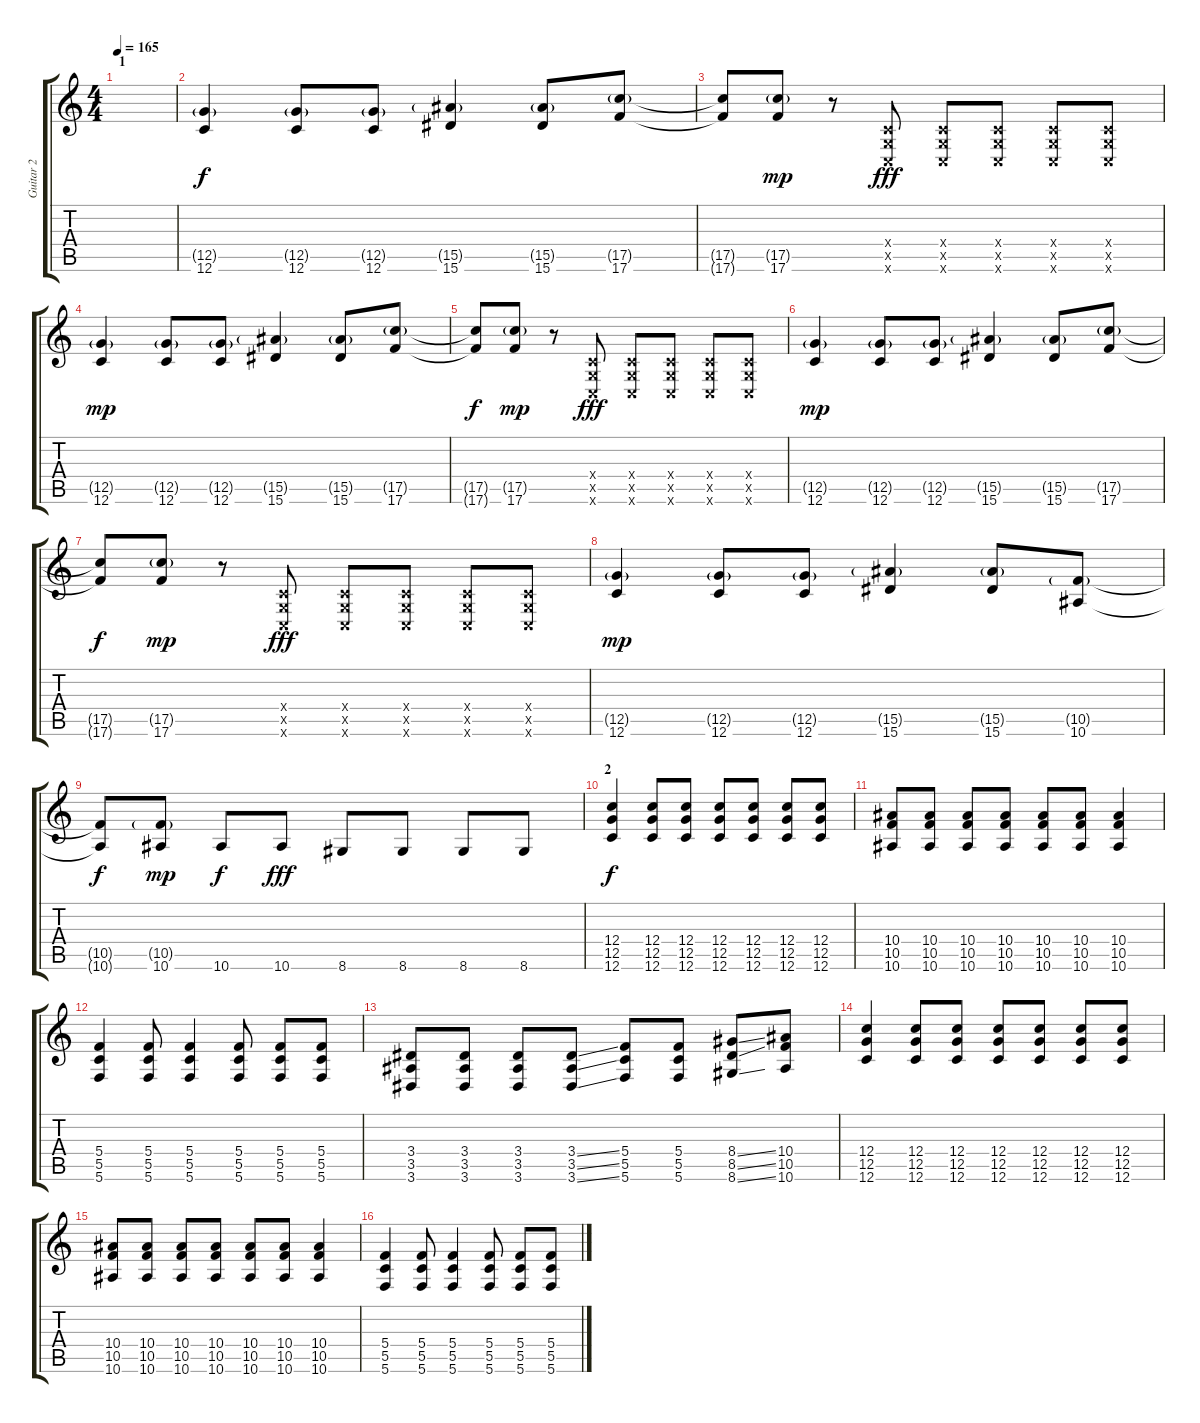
\track ("Guitar 2" "Guitar 2") {instrument electricguitarclean}
\staff {score tabs}
\tuning (D4 A3 F3 C3 G2 C2) {hide}
\ts (4 4)
\section ("" "1")
\tempo 165
\clef g2
\ks c
|
(12.5{g} 12.6).4 (12.5{g} 12.6).8 (12.5{g} 12.6).8 (15.5{g} 15.6).4 (15.5{g} 15.6).8 (17.5{g} 17.6).8 |
(17.5{t} 17.6{t}).8{dy f} (17.5{g} 17.6).8{dy mp} r.8 (0.4{x} 0.5{x} 0.6{x}).8{dy fff} (0.4{x} 0.5{x} 0.6{x}).8 (0.4{x} 0.5{x} 0.6{x}).8 (0.4{x} 0.5{x} 0.6{x}).8 (0.4{x} 0.5{x} 0.6{x}).8 |
(12.5{g} 12.6).4{dy mp} (12.5{g} 12.6).8 (12.5{g} 12.6).8 (15.5{g} 15.6).4 (15.5{g} 15.6).8 (17.5{g} 17.6).8 |
(17.5{t} 17.6{t}).8{dy f} (17.5{g} 17.6).8{dy mp} r.8 (0.4{x} 0.5{x} 0.6{x}).8{dy fff} (0.4{x} 0.5{x} 0.6{x}).8 (0.4{x} 0.5{x} 0.6{x}).8 (0.4{x} 0.5{x} 0.6{x}).8 (0.4{x} 0.5{x} 0.6{x}).8 |
(12.5{g} 12.6).4{dy mp} (12.5{g} 12.6).8 (12.5{g} 12.6).8 (15.5{g} 15.6).4 (15.5{g} 15.6).8 (17.5{g} 17.6).8 |
(17.5{t} 17.6{t}).8{dy f} (17.5{g} 17.6).8{dy mp} r.8 (0.4{x} 0.5{x} 0.6{x}).8{dy fff} (0.4{x} 0.5{x} 0.6{x}).8 (0.4{x} 0.5{x} 0.6{x}).8 (0.4{x} 0.5{x} 0.6{x}).8 (0.4{x} 0.5{x} 0.6{x}).8 |
(12.5{g} 12.6).4{dy mp} (12.5{g} 12.6).8 (12.5{g} 12.6).8 (15.5{g} 15.6).4 (15.5{g} 15.6).8 (10.5{g} 10.6).8 |
(10.5{t} 10.6{t}).8{dy f} (10.5{g} 10.6).8{dy mp} 10.6.8{dy f} 10.6.8{dy fff} 8.6.8 8.6.8 8.6.8 8.6.8 |
\section ("" "2")
(12.4 12.5 12.6).4{dy f} (12.4 12.5 12.6).8 (12.4 12.5 12.6).8 (12.4 12.5 12.6).8 (12.4 12.5 12.6).8 (12.4 12.5 12.6).8 (12.4 12.5 12.6).8 |
(10.4 10.5 10.6).8 (10.4 10.5 10.6).8 (10.4 10.5 10.6).8 (10.4 10.5 10.6).8 (10.4 10.5 10.6).8 (10.4 10.5 10.6).8 (10.4 10.5 10.6).4 |
(5.4 5.5 5.6).4 (5.4 5.5 5.6).8 (5.4 5.5 5.6).4 (5.4 5.5 5.6).8 (5.4 5.5 5.6).8 (5.4 5.5 5.6).8 |
(3.4 3.5 3.6).8 (3.4 3.5 3.6).8 (3.4 3.5 3.6).8 (3.4{ss} 3.5{ss} 3.6{ss}).8 (5.4 5.5 5.6).8 (5.4 5.5 5.6).8 (8.4{ss} 8.5{ss} 8.6{ss}).8 (10.4 10.5 10.6).8 |
(12.4 12.5 12.6).4 (12.4 12.5 12.6).8 (12.4 12.5 12.6).8 (12.4 12.5 12.6).8 (12.4 12.5 12.6).8 (12.4 12.5 12.6).8 (12.4 12.5 12.6).8 |
(10.4 10.5 10.6).8 (10.4 10.5 10.6).8 (10.4 10.5 10.6).8 (10.4 10.5 10.6).8 (10.4 10.5 10.6).8 (10.4 10.5 10.6).8 (10.4 10.5 10.6).4 |
(5.4 5.5 5.6).4 (5.4 5.5 5.6).8 (5.4 5.5 5.6).4 (5.4 5.5 5.6).8 (5.4 5.5 5.6).8 (5.4 5.5 5.6).8
